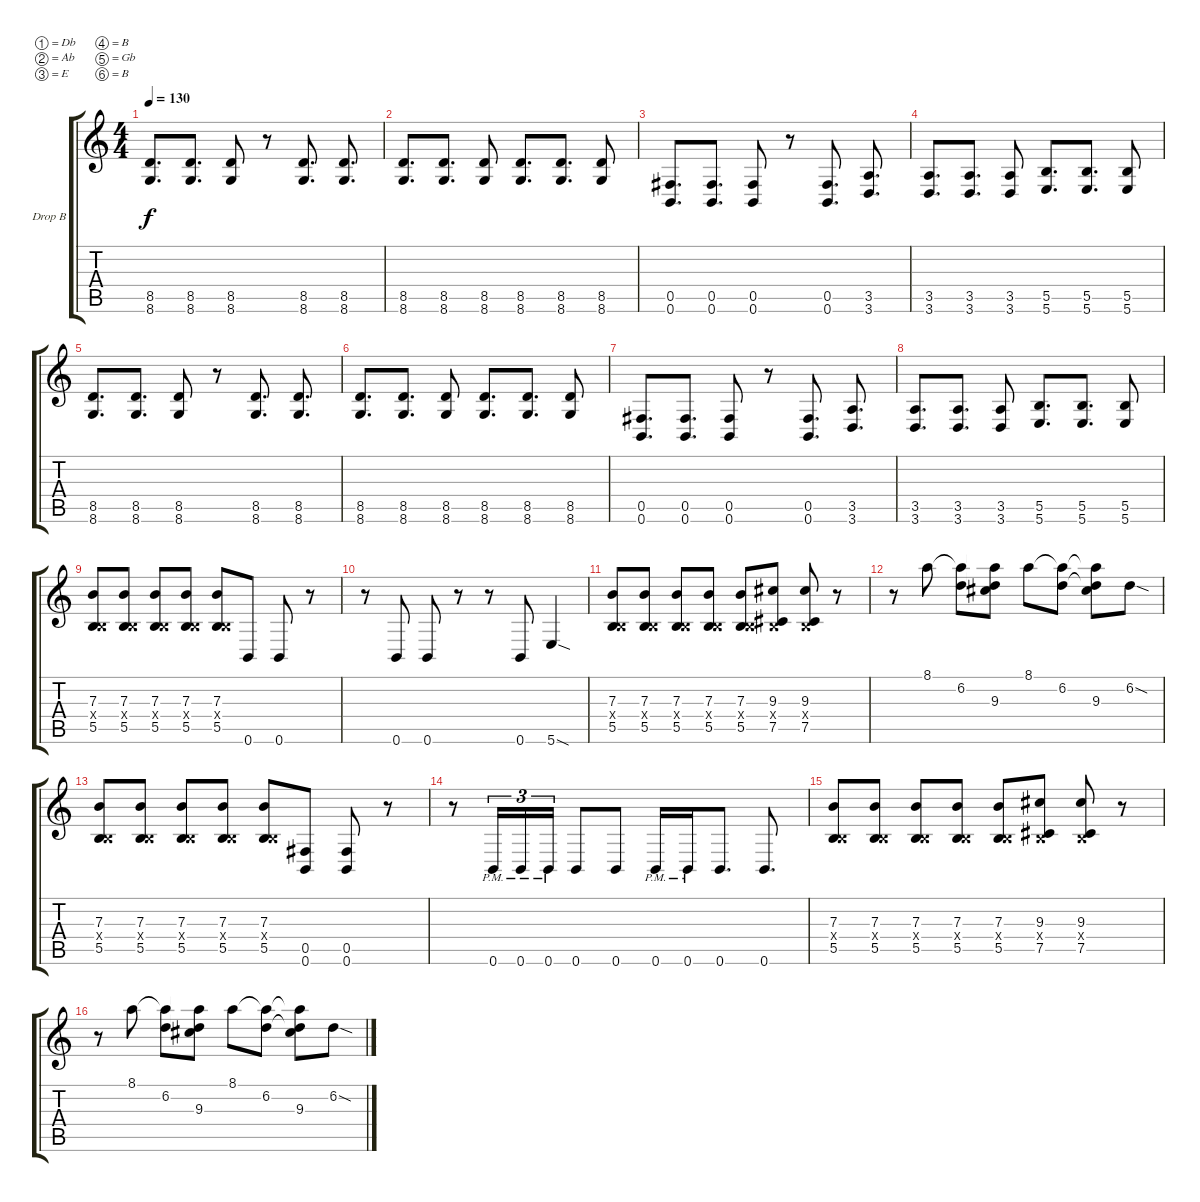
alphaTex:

\bracketExtendMode groupsimilarinstruments
\firstSystemTrackNameOrientation horizontal
\otherSystemsTrackNameOrientation horizontal
\track ("Mandolin" "Drop B") {instrument distortionguitar}
\staff {score tabs}
\tuning (Db4 Ab3 E3 B2 Gb2 B1)
\ts (4 4)
\tempo 130
\clef g2
\ks c
(8.5 8.6).8{d dy f} (8.5 8.6).8{d} (8.6 8.5).8 r.8 (8.5 8.6).8{d} (8.6 8.5).8{d} |
(8.5 8.6).8{d} (8.6 8.5).8{d} (8.5 8.6).8 (8.6 8.5).8{d} (8.5 8.6).8{d} (8.6 8.5).8 |
(0.6 0.5).8{d} (0.5 0.6).8{d} (0.6 0.5).8 r.8 (0.5 0.6).8{d} (3.6 3.5).8{d} |
(3.5 3.6).8{d} (3.5 3.6).8{d} (3.6 3.5).8 (5.5 5.6).8{d} (5.6 5.5).8{d} (5.5 5.6).8 |
(8.5 8.6).8{d} (8.5 8.6).8{d} (8.6 8.5).8 r.8 (8.5 8.6).8{d} (8.6 8.5).8{d} |
(8.5 8.6).8{d} (8.6 8.5).8{d} (8.5 8.6).8 (8.6 8.5).8{d} (8.5 8.6).8{d} (8.6 8.5).8 |
(0.6 0.5).8{d} (0.5 0.6).8{d} (0.6 0.5).8 r.8 (0.5 0.6).8{d} (3.6 3.5).8{d} |
(3.5 3.6).8{d} (3.5 3.6).8{d} (3.6 3.5).8 (5.5 5.6).8{d} (5.6 5.5).8{d} (5.5 5.6).8 |
(5.5 7.3 0.4{x}).8 (7.3 5.5 0.4{x}).8 (7.3 5.5 0.4{x}).8 (7.3 5.5 0.4{x}).8 (7.3 5.5 0.4{x}).8 0.6.8 0.6.8 r.8 |
r.8 0.6.8 0.6.8 r.8 r.8 0.6.8 5.6{sod}.4 |
(5.5 7.3 0.4{x}).8 (5.5 7.3 0.4{x}).8 (5.5 7.3 0.4{x}).8 (5.5 7.3 0.4{x}).8 (5.5 7.3 0.4{x}).8 (9.3 7.5 0.4{x}).8 (9.3 7.5 0.4{x}).8 r.8 |
r.8 8.1.8 (6.2 8.1{t}).8 (9.3 8.1{t} 6.2{t}).8 8.1.8 (6.2 8.1{t}).8 (9.3 8.1{t} 6.2{t}).8 6.2{sod}.8 |
(5.5 7.3 0.4{x}).8 (7.3 5.5 0.4{x}).8 (7.3 5.5 0.4{x}).8 (7.3 5.5 0.4{x}).8 (7.3 5.5 0.4{x}).8 (0.5 0.6).8 (0.5 0.6).8 r.8 |
r.8 0.6{pm}.16{tu (3 2)} 0.6{pm}.16{tu (3 2)} 0.6{pm}.16{tu (3 2)} 0.6.8 0.6.8 0.6{pm}.16 0.6{pm}.16 0.6.8{d} 0.6.8{d} |
(5.5 7.3 0.4{x}).8 (5.5 7.3 0.4{x}).8 (5.5 7.3 0.4{x}).8 (5.5 7.3 0.4{x}).8 (5.5 7.3 0.4{x}).8 (9.3 7.5 0.4{x}).8 (9.3 7.5 0.4{x}).8 r.8 |
r.8 8.1.8 (6.2 8.1{t}).8 (9.3 8.1{t} 6.2{t}).8 8.1.8 (6.2 8.1{t}).8 (9.3 8.1{t} 6.2{t}).8 6.2{sod}.8
